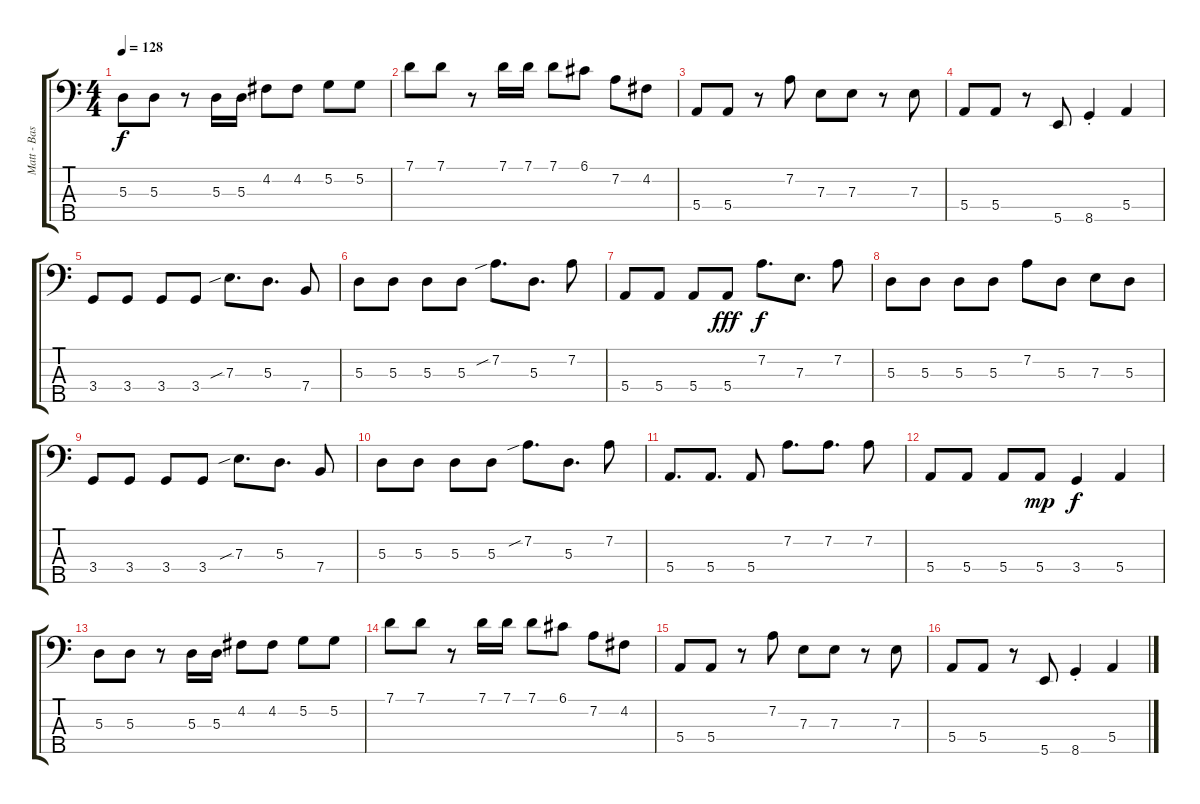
\track ("Matt - Bass" "Matt - Bas") {instrument electricbassfinger}
\staff {score tabs}
\tuning (G2 D2 A1 E1 B0) {hide}
\ts (4 4)
\tempo 128
\clef f4
\ks c
5.3.8{dy f} 5.3.8 r.8 5.3.16 5.3.16 4.2.8 4.2.8 5.2.8 5.2.8 |
7.1.8 7.1.8 r.8 7.1.16 7.1.16 7.1.8 6.1.8 7.2.8 4.2.8 |
5.4.8 5.4.8 r.8 7.2.8 7.3.8 7.3.8 r.8 7.3.8 |
5.4.8 5.4.8 r.8 5.5.8 8.5{st}.4 5.4.4 |
3.4.8 3.4.8 3.4.8 3.4.8 7.3{sib}.8{d} 5.3.8{d} 7.4.8 |
5.3.8 5.3.8 5.3.8 5.3.8 7.2{sib}.8{d} 5.3.8{d} 7.2.8 |
5.4.8 5.4.8 5.4.8 5.4.8{dy fff} 7.2.8{d dy f} 7.3.8{d} 7.2.8 |
5.3.8 5.3.8 5.3.8 5.3.8 7.2.8 5.3.8 7.3.8 5.3.8 |
3.4.8 3.4.8 3.4.8 3.4.8 7.3{sib}.8{d} 5.3.8{d} 7.4.8 |
5.3.8 5.3.8 5.3.8 5.3.8 7.2{sib}.8{d} 5.3.8{d} 7.2.8 |
5.4.8{d} 5.4.8{d} 5.4.8 7.2.8{d} 7.2.8{d} 7.2.8 |
5.4.8 5.4.8 5.4.8 5.4.8{dy mp} 3.4.4{dy f} 5.4.4 |
5.3.8 5.3.8 r.8 5.3.16 5.3.16 4.2.8 4.2.8 5.2.8 5.2.8 |
7.1.8 7.1.8 r.8 7.1.16 7.1.16 7.1.8 6.1.8 7.2.8 4.2.8 |
5.4.8 5.4.8 r.8 7.2.8 7.3.8 7.3.8 r.8 7.3.8 |
5.4.8 5.4.8 r.8 5.5.8 8.5{st}.4 5.4.4
